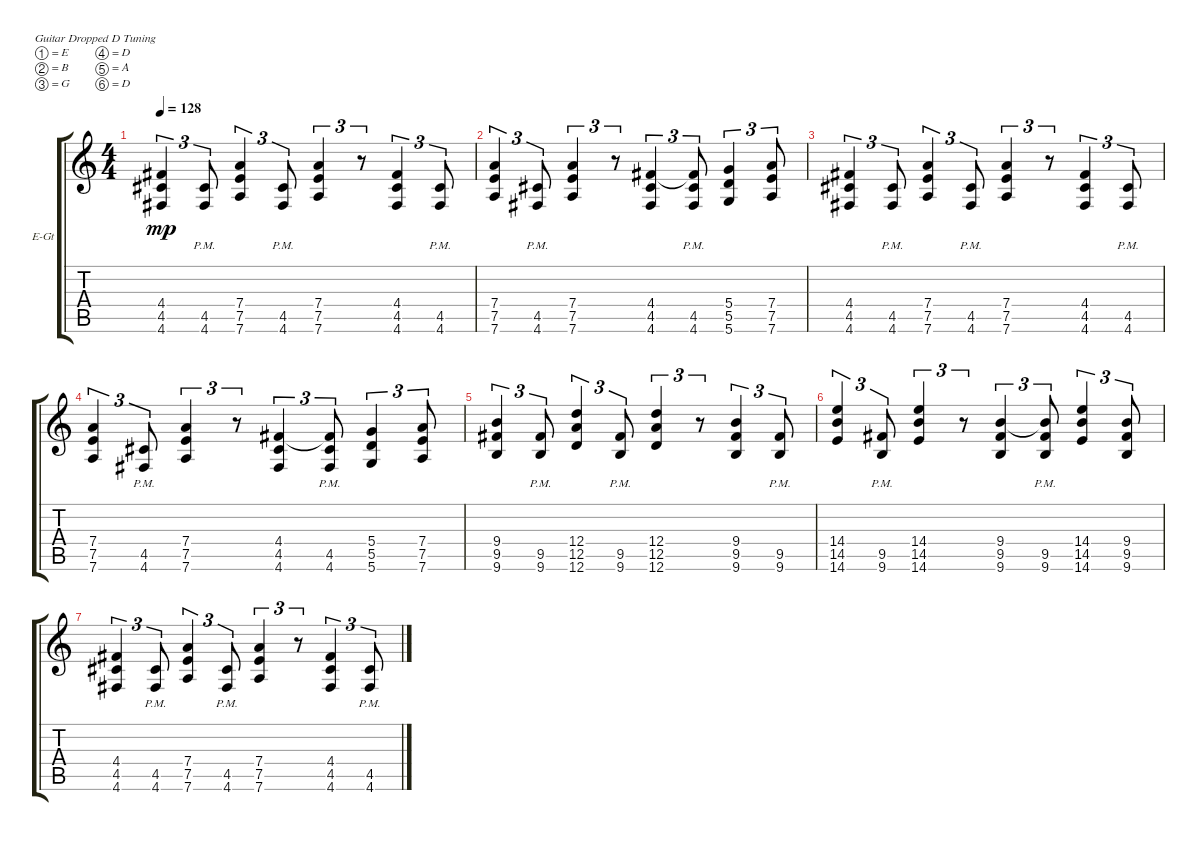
\defaultSystemsLayout 4
\bracketExtendMode groupsimilarinstruments
\firstSystemTrackNameOrientation horizontal
\otherSystemsTrackNameOrientation horizontal
\track ("Electric Guitar" "E-Gt") {instrument electricguitarclean}
\staff {score tabs}
\tuning (E4 B3 G3 D3 A2 D2)
\ts (4 4)
\tempo 128
\clef g2
\ks c
(4.6 4.5 4.4).4{tu (3 2) dy mp} (4.6{pm} 4.5{pm}).8{tu (3 2)} (7.6 7.5 7.4).4{tu (3 2)} (4.6{pm} 4.5{pm}).8{tu (3 2)} (7.6 7.5 7.4).4{tu (3 2)} r.8{tu (3 2)} (4.6 4.5 4.4).4{tu (3 2)} (4.6{pm} 4.5{pm}).8{tu (3 2)} |
(7.6 7.5 7.4).4{tu (3 2)} (4.6{pm} 4.5{pm}).8{tu (3 2)} (7.6 7.5 7.4).4{tu (3 2)} r.8{tu (3 2)} (4.6 4.5 4.4).4{tu (3 2)} (4.6{pm} 4.5{pm} 4.4{t}).8{tu (3 2)} (5.6 5.5 5.4).4{tu (3 2)} (7.6 7.5 7.4).8{tu (3 2)} |
(4.6 4.5 4.4).4{tu (3 2)} (4.6{pm} 4.5{pm}).8{tu (3 2)} (7.6 7.5 7.4).4{tu (3 2)} (4.6{pm} 4.5{pm}).8{tu (3 2)} (7.6 7.5 7.4).4{tu (3 2)} r.8{tu (3 2)} (4.6 4.5 4.4).4{tu (3 2)} (4.6{pm} 4.5{pm}).8{tu (3 2)} |
(7.6 7.5 7.4).4{tu (3 2)} (4.6{pm} 4.5{pm}).8{tu (3 2)} (7.6 7.5 7.4).4{tu (3 2)} r.8{tu (3 2)} (4.6 4.5 4.4).4{tu (3 2)} (4.6{pm} 4.5{pm} 4.4{t}).8{tu (3 2)} (5.6 5.5 5.4).4{tu (3 2)} (7.6 7.5 7.4).8{tu (3 2)} |
(9.6 9.5 9.4).4{tu (3 2)} (9.6{pm} 9.5{pm}).8{tu (3 2)} (12.6 12.5 12.4).4{tu (3 2)} (9.6{pm} 9.5{pm}).8{tu (3 2)} (12.6 12.5 12.4).4{tu (3 2)} r.8{tu (3 2)} (9.6 9.5 9.4).4{tu (3 2)} (9.6{pm} 9.5{pm}).8{tu (3 2)} |
(14.6 14.5 14.4).4{tu (3 2)} (9.6{pm} 9.5{pm}).8{tu (3 2)} (14.6 14.5 14.4).4{tu (3 2)} r.8{tu (3 2)} (9.6 9.5 9.4).4{tu (3 2)} (9.6{pm} 9.5{pm} 9.4{t}).8{tu (3 2)} (14.6 14.5 14.4).4{tu (3 2)} (9.6 9.5 9.4).8{tu (3 2)} |
(4.6 4.5 4.4).4{tu (3 2)} (4.6{pm} 4.5{pm}).8{tu (3 2)} (7.6 7.5 7.4).4{tu (3 2)} (4.6{pm} 4.5{pm}).8{tu (3 2)} (7.6 7.5 7.4).4{tu (3 2)} r.8{tu (3 2)} (4.6 4.5 4.4).4{tu (3 2)} (4.6{pm} 4.5{pm}).8{tu (3 2)}
